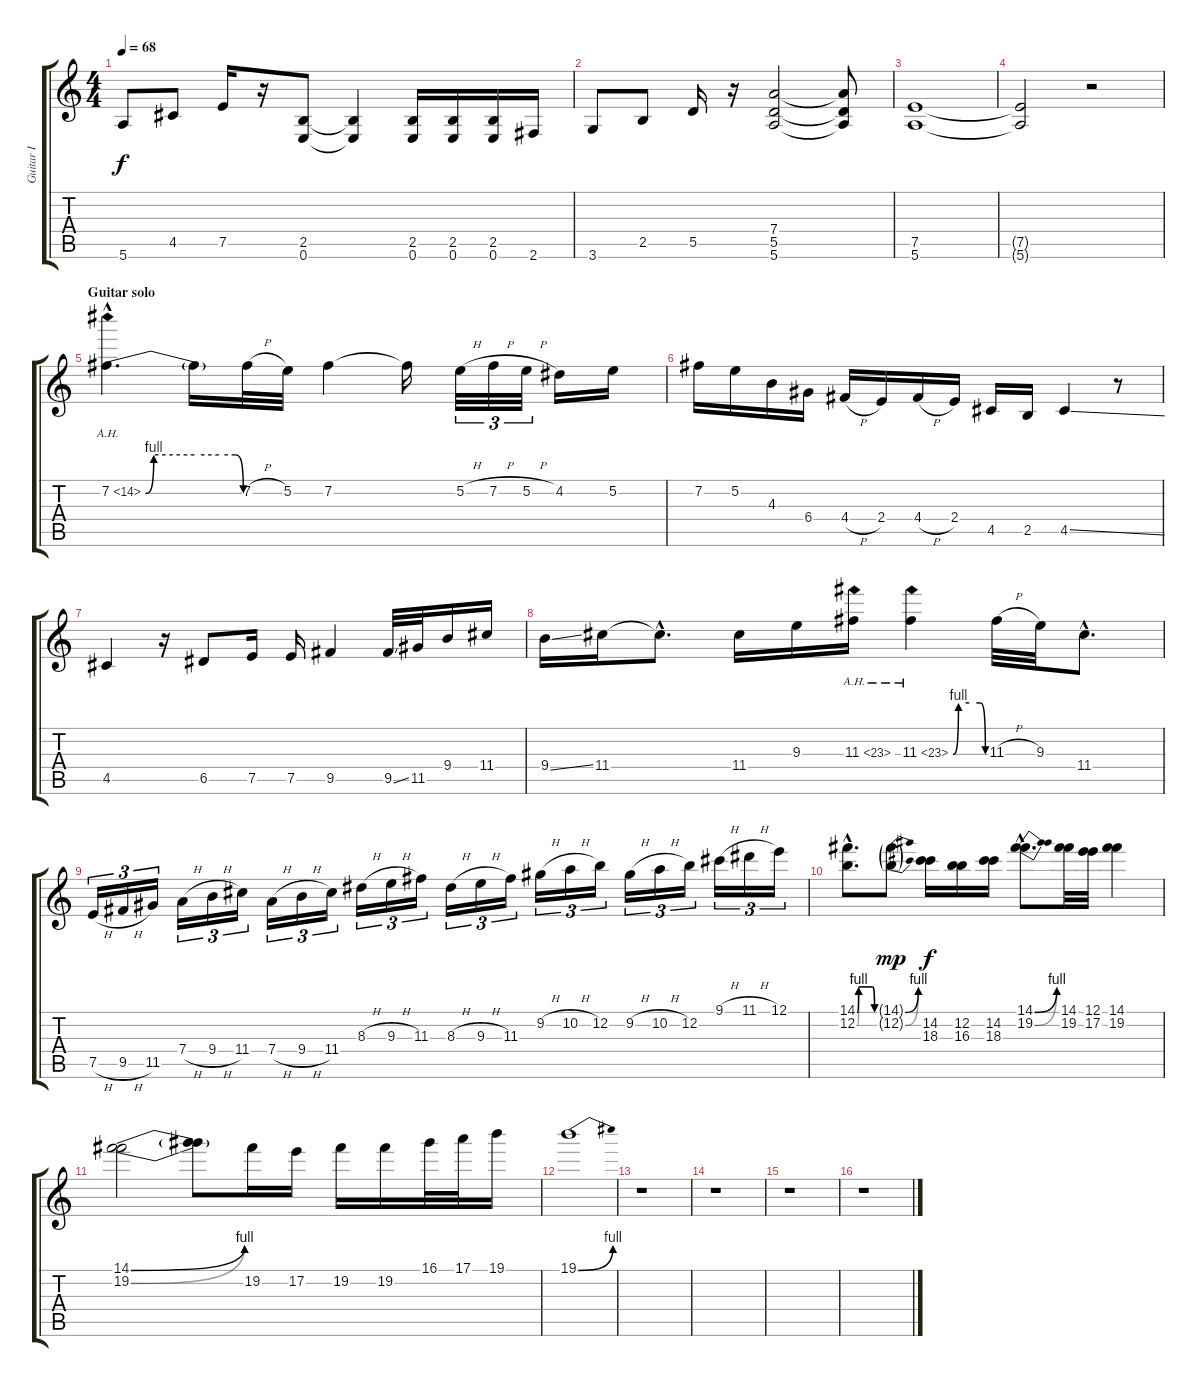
\track ("Guitar I" "Guitar I") {instrument overdrivenguitar}
\staff {score tabs}
\tuning (E4 B3 G3 D3 A2 E2) {hide}
\ts (4 4)
\tempo 68
\clef g2
\ks c
5.6.8{dy f} 4.5.8 7.5.16 r.16 (2.5 0.6).8 (2.5{t} 0.6{t}).4 (2.5 0.6).16 (2.5 0.6).16 (2.5 0.6).16 2.6.16 |
3.6.8 2.5.8 5.5.16 r.16 (7.4 5.5 5.6).2 (7.4{t} 5.5{t} 5.6{t}).8 |
(7.5 5.6).1 |
(7.5{t} 5.6{t}).2 r.2 |
\section ("" "Guitar solo")
7.2{be (custom 0 0 5 4 30 4 45 4 55 4 60 0) ah 7 hac}.4{d} 7.2{t}.16 7.2{h}.32 5.2.32 7.2.4 7.2{t}.16 5.2{h}.32{tu (3 2)} 7.2{h}.32{tu (3 2)} 5.2{h}.32{tu (3 2)} 4.2.16 5.2.16 |
7.2.16 5.2.16 4.3.16 6.4.16 4.4{h}.16 2.4.16 4.4{h}.16 2.4.16 4.5.16 2.5.16 4.5{ss}.4 r.8 |
4.5.4 r.16 6.5.8 7.5.16 7.5.16 9.5.4 9.5{ss}.32 11.5.32 9.4.16 11.4.16 |
9.4{ss}.16 11.4.16 11.4{hac t}.8{d} 11.4.16 9.3.16 11.3{ah 12}.16 11.3{be (custom 0 0 10 4 30 4 50 4 60 0) ah 12}.4 11.3{h}.32 9.3.32 11.4{hac}.8{d} |
7.5{h}.16{tu (3 2)} 9.5{h}.16{tu (3 2)} 11.5.16{tu (3 2)} 7.4{h}.16{tu (3 2)} 9.4{h}.16{tu (3 2)} 11.4.16{tu (3 2)} 7.4{h}.16{tu (3 2)} 9.4{h}.16{tu (3 2)} 11.4.16{tu (3 2)} 8.3{h}.16{tu (3 2)} 9.3{h}.16{tu (3 2)} 11.3.16{tu (3 2)} 8.3{h}.16{tu (3 2)} 9.3{h}.16{tu (3 2)} 11.3.16{tu (3 2)} 9.2{h}.16{tu (3 2)} 10.2{h}.16{tu (3 2)} 12.2.16{tu (3 2)} 9.2{h}.16{tu (3 2)} 10.2{h}.16{tu (3 2)} 12.2.16{tu (3 2)} 9.1{h}.16{tu (3 2)} 11.1{h}.16{tu (3 2)} 12.1.16{tu (3 2)} |
(14.1{be (custom 0 0 5 4 15 4 30 4 53 4 60 0) hac} 12.2{be (custom 0 0 6 4 10 4 20 4 30 4 50 4 60 0) hac}).8{d} (14.1{be (bend 0 0 60 4) g} 12.2{be (bend 0 0 60 4) g}).8{dy mp} (14.2 18.3).16{dy f} (12.2 16.3).16 (14.2 18.3).16 (14.1{be (bend 0 0 60 4) hac} 19.2{be (bend 0 0 60 4) hac}).8{d} (14.1 19.2).32 (12.1 17.2).32 (14.1 19.2).4 |
(14.1{be (bend 0 0 60 4)} 19.2{be (bend 0 0 60 4)}).2 (14.1{t} 19.2{t}).8 19.2.16 17.2.16 19.2.16 19.2.16 16.1.32 17.1.32 19.1.16 |
19.1{be (bend 0 0 60 4)}.1 |
r.1 |
r.1 |
r.1 |
r.1
